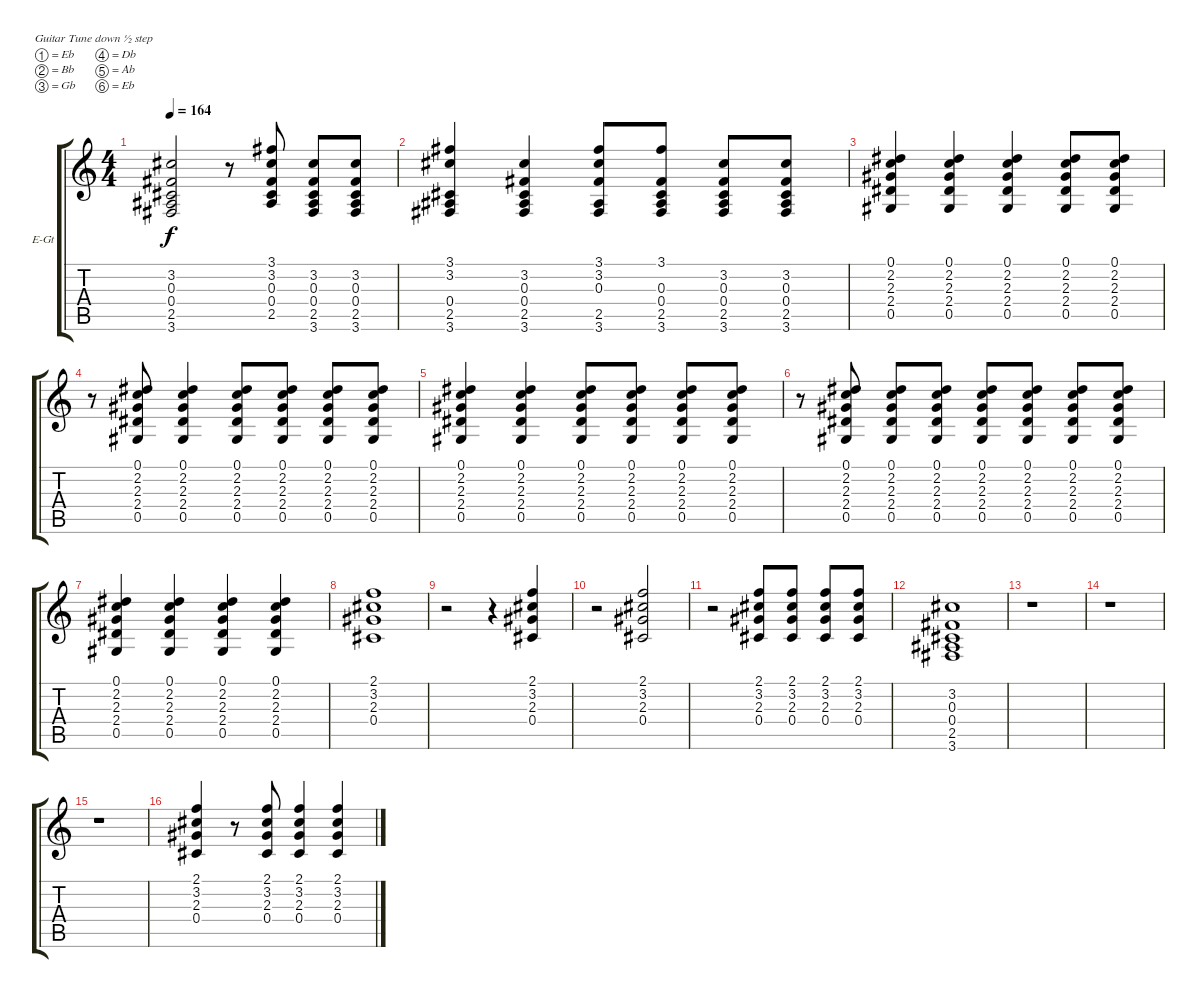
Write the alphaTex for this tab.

\bracketExtendMode groupsimilarinstruments
\firstSystemTrackNameOrientation horizontal
\otherSystemsTrackNameOrientation horizontal
\track ("Izzy Stradlin' Rhythm Guitar" "E-Gt") {instrument overdrivenguitar}
\staff {score tabs}
\tuning (Eb4 Bb3 Gb3 Db3 Ab2 Eb2)
\ts (4 4)
\tempo 164
\clef g2
\ks aminor
(3.2 0.3 0.4 2.5 3.6).2{dy f} r.8 (3.1 3.2 0.3 0.4 2.5).8 (3.2 0.3 0.4 2.5 3.6).8 (3.2 0.3 0.4 2.5 3.6).8 |
(3.1 3.2 0.4 2.5 3.6).4 (3.2 0.3 0.4 2.5 3.6).4 (3.1 3.2 0.3 2.5 3.6).8 (3.1 0.3 0.4 2.5 3.6).8 (3.2 0.3 0.4 2.5 3.6).8 (3.2 0.3 0.4 2.5 3.6).8 |
(0.1 2.2 2.3 2.4 0.5).4 (0.1 2.2 2.3 2.4 0.5).4 (0.1 2.2 2.3 2.4 0.5).4 (0.1 2.2 2.3 2.4 0.5).8 (0.1 2.2 2.3 2.4 0.5).8 |
r.8 (0.1 2.2 2.3 2.4 0.5).8 (0.1 2.2 2.3 2.4 0.5).4 (0.1 2.2 2.3 2.4 0.5).8 (0.1 2.2 2.3 2.4 0.5).8 (0.1 2.2 2.3 2.4 0.5).8 (0.1 2.2 2.3 2.4 0.5).8 |
(0.1 2.2 2.3 2.4 0.5).4 (0.1 2.2 2.3 2.4 0.5).4 (0.1 2.2 2.3 2.4 0.5).8 (0.1 2.2 2.3 2.4 0.5).8 (0.1 2.2 2.3 2.4 0.5).8 (0.1 2.2 2.3 2.4 0.5).8 |
r.8 (0.1 2.2 2.3 2.4 0.5).8 (0.1 2.2 2.3 2.4 0.5).8 (0.1 2.2 2.3 2.4 0.5).8 (0.1 2.2 2.3 2.4 0.5).8 (0.1 2.2 2.3 2.4 0.5).8 (0.1 2.2 2.3 2.4 0.5).8 (0.1 2.2 2.3 2.4 0.5).8 |
(0.1 2.2 2.3 2.4 0.5).4 (0.1 2.2 2.3 2.4 0.5).4 (0.1 2.2 2.3 2.4 0.5).4 (0.1 2.2 2.3 2.4 0.5).4 |
(2.1 3.2 2.3 0.4).1 |
r.2 r.4 (2.1 3.2 2.3 0.4).4 |
r.2 (2.1 3.2 2.3 0.4).2 |
r.2 (2.1 3.2 2.3 0.4).8 (2.1 3.2 2.3 0.4).8 (2.1 3.2 2.3 0.4).8 (2.1 3.2 2.3 0.4).8 |
(3.2 0.3 0.4 2.5 3.6).1 |
r.1 |
r.1 |
r.1 |
(2.1 3.2 2.3 0.4).4 r.8 (2.1 3.2 2.3 0.4).8 (2.1 3.2 2.3 0.4).4 (2.1 3.2 2.3 0.4).4
